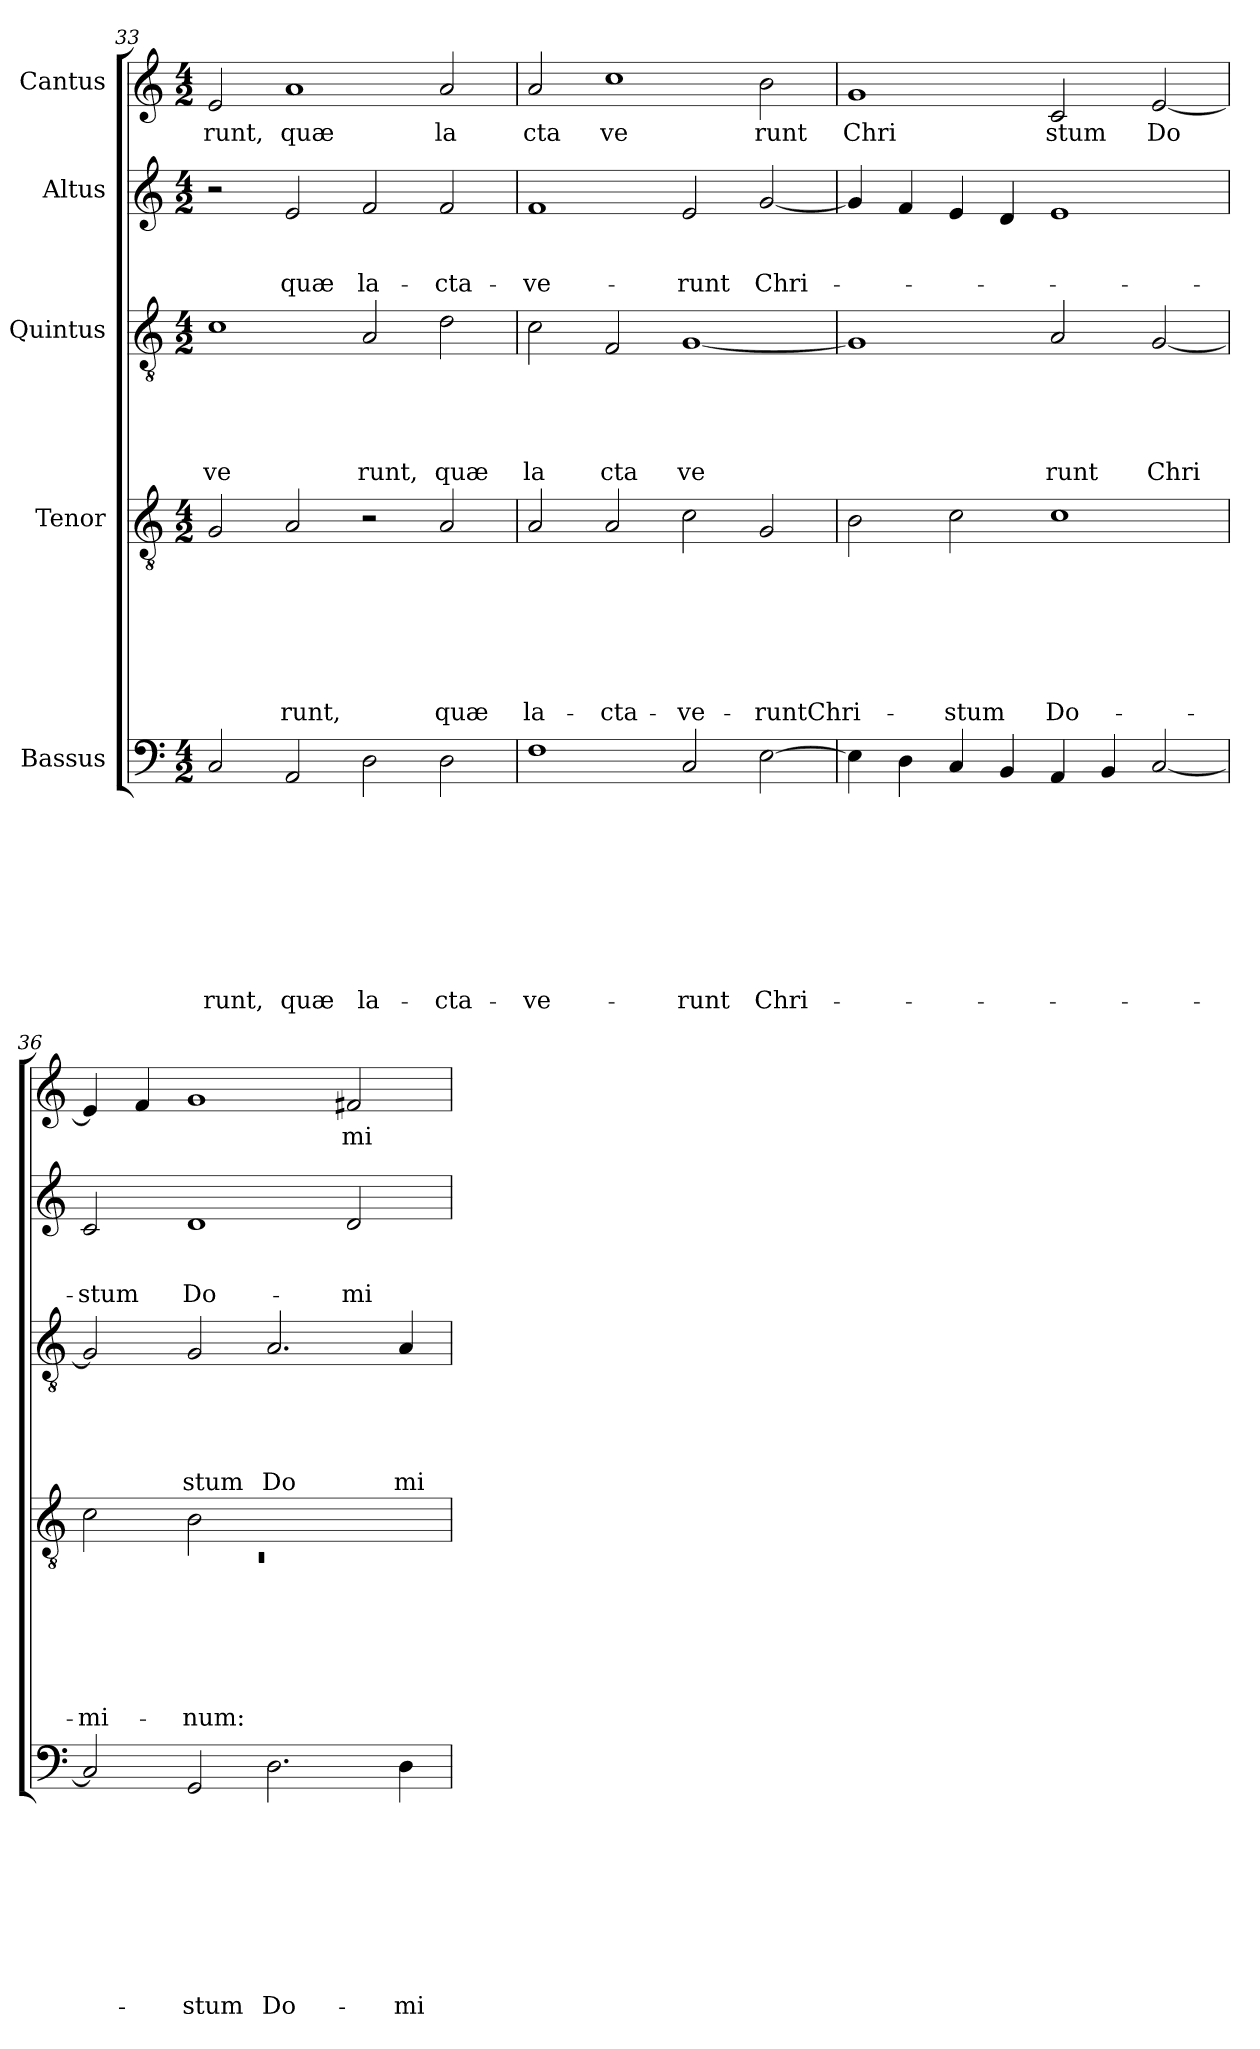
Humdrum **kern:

**kern	**text	**text	**text	**text	**text	**text	**text	**text	**text	**kern	**text	**text	**text	**text	**text	**text	**text	**kern	**text	**text	**text	**text	**text	**kern	**text	**text	**text	**kern	**text
*part5	*part5	*part5	*part5	*part5	*part5	*part5	*part5	*part5	*part5	*part4	*part4	*part4	*part4	*part4	*part4	*part4	*part4	*part3	*part3	*part3	*part3	*part3	*part3	*part2	*part2	*part2	*part2	*part1	*part1
*staff5	*staff5	*staff5	*staff5	*staff5	*staff5	*staff5	*staff5	*staff5	*staff5	*staff4	*staff4	*staff4	*staff4	*staff4	*staff4	*staff4	*staff4	*staff3	*staff3	*staff3	*staff3	*staff3	*staff3	*staff2	*staff2	*staff2	*staff2	*staff1	*staff1
*I"Bassus	*	*	*	*	*	*	*	*	*	*I"Tenor	*	*	*	*	*	*	*	*I"Quintus	*	*	*	*	*	*I"Altus	*	*	*	*I"Cantus	*
*clefF4	*	*	*	*	*	*	*	*	*	*clefGv2	*	*	*	*	*	*	*	*clefGv2	*	*	*	*	*	*clefG2	*	*	*	*clefG2	*
*k[]	*	*	*	*	*	*	*	*	*	*k[]	*	*	*	*	*	*	*	*k[]	*	*	*	*	*	*k[]	*	*	*	*k[]	*
*C:	*	*	*	*	*	*	*	*	*	*C:	*	*	*	*	*	*	*	*C:	*	*	*	*	*	*C:	*	*	*	*C:	*
*M4/2	*	*	*	*	*	*	*	*	*	*M4/2	*	*	*	*	*	*	*	*M4/2	*	*	*	*	*	*M4/2	*	*	*	*M4/2	*
=33	=33	=33	=33	=33	=33	=33	=33	=33	=33	=33	=33	=33	=33	=33	=33	=33	=33	=33	=33	=33	=33	=33	=33	=33	=33	=33	=33	=33	=33
!	!	!	!	!	!	!	!	!	!LO:LY:b	!	!	!	!	!	!	!	!	!	!	!	!	!	!LO:LY:b	!	!	!	!	!	!LO:LY:b
2C/	.	.	.	.	.	.	.	.	-runt,	2G/	.	.	.	.	.	.	.	1c	.	.	.	.	ve	2r	.	.	.	2e/	runt,
!	!	!	!	!	!	!	!	!	!LO:LY:b	!	!	!	!	!	!	!	!LO:LY:b	!	!	!	!	!	!	!	!	!	!LO:LY:b	!	!LO:LY:b
2AA/	.	.	.	.	.	.	.	.	quæ	2A/	.	.	.	.	.	.	-runt,	.	.	.	.	.	.	2e/	.	.	quæ	1a	quæ
!	!	!	!	!	!	!	!	!	!LO:LY:b	!	!	!	!	!	!	!	!	!	!	!	!	!	!LO:LY:b	!	!	!	!LO:LY:b	!	!
2D\	.	.	.	.	.	.	.	.	la-	2r	.	.	.	.	.	.	.	2A/	.	.	.	.	runt,	2f/	.	.	la-	.	.
!	!	!	!	!	!	!	!	!	!LO:LY:b	!	!	!	!	!	!	!	!LO:LY:b	!	!	!	!	!	!LO:LY:b	!	!	!	!LO:LY:b	!	!LO:LY:b
2D\	.	.	.	.	.	.	.	.	-cta-	2A/	.	.	.	.	.	.	quæ	2d\	.	.	.	.	quæ	2f/	.	.	-cta-	2a/	la
=34	=34	=34	=34	=34	=34	=34	=34	=34	=34	=34	=34	=34	=34	=34	=34	=34	=34	=34	=34	=34	=34	=34	=34	=34	=34	=34	=34	=34	=34
!	!	!	!	!	!	!	!	!	!LO:LY:b	!	!	!	!	!	!	!	!LO:LY:b	!	!	!	!	!	!LO:LY:b	!	!	!	!LO:LY:b	!	!LO:LY:b
1F	.	.	.	.	.	.	.	.	-ve-	2A/	.	.	.	.	.	.	la-	2c\	.	.	.	.	la	1f	.	.	-ve-	2a/	cta
!	!	!	!	!	!	!	!	!	!	!	!	!	!	!	!	!	!LO:LY:b	!	!	!	!	!	!LO:LY:b	!	!	!	!	!	!LO:LY:b
.	.	.	.	.	.	.	.	.	.	2A/	.	.	.	.	.	.	-cta-	2F/	.	.	.	.	cta	.	.	.	.	1cc	ve
!	!	!	!	!	!	!	!	!	!LO:LY:b	!	!	!	!	!	!	!	!LO:LY:b	!	!	!	!	!	!LO:LY:b	!	!	!	!LO:LY:b	!	!
2C/	.	.	.	.	.	.	.	.	-runt	2c\	.	.	.	.	.	.	-ve-	[<1G	.	.	.	.	ve	2e/	.	.	-runt	.	.
!	!	!	!	!	!	!	!	!	!LO:LY:b	!	!	!	!	!	!	!	!LO:LY:b	!	!	!	!	!	!	!	!	!	!LO:LY:b	!	!LO:LY:b
[>2E\	.	.	.	.	.	.	.	.	Chri-	2G/	.	.	.	.	.	.	-runtChri-	.	.	.	.	.	.	[<2g/	.	.	Chri-	2b\	runt
=35	=35	=35	=35	=35	=35	=35	=35	=35	=35	=35	=35	=35	=35	=35	=35	=35	=35	=35	=35	=35	=35	=35	=35	=35	=35	=35	=35	=35	=35
!	!	!	!	!	!	!	!	!	!	!	!	!	!	!	!	!	!	!	!	!	!	!	!	!	!	!	!	!	!LO:LY:b
4E\]	.	.	.	.	.	.	.	.	.	2B\	.	.	.	.	.	.	.	1G]	.	.	.	.	.	4g/]	.	.	.	1g	Chri
4D\	.	.	.	.	.	.	.	.	.	.	.	.	.	.	.	.	.	.	.	.	.	.	.	4f/	.	.	.	.	.
!	!	!	!	!	!	!	!	!	!	!	!	!	!	!	!	!	!LO:LY:b	!	!	!	!	!	!	!	!	!	!	!	!
4C/	.	.	.	.	.	.	.	.	.	2c\	.	.	.	.	.	.	-stum	.	.	.	.	.	.	4e/	.	.	.	.	.
4BB/	.	.	.	.	.	.	.	.	.	.	.	.	.	.	.	.	.	.	.	.	.	.	.	4d/	.	.	.	.	.
!	!	!	!	!	!	!	!	!	!	!	!	!	!	!	!	!	!LO:LY:b	!	!	!	!	!	!LO:LY:b	!	!	!	!	!	!LO:LY:b
4AA/	.	.	.	.	.	.	.	.	.	1c	.	.	.	.	.	.	Do-	2A/	.	.	.	.	runt	1e	.	.	.	2c/	stum
4BB/	.	.	.	.	.	.	.	.	.	.	.	.	.	.	.	.	.	.	.	.	.	.	.	.	.	.	.	.	.
!	!	!	!	!	!	!	!	!	!	!	!	!	!	!	!	!	!	!	!	!	!	!	!LO:LY:b	!	!	!	!	!	!LO:LY:b
[<2C/	.	.	.	.	.	.	.	.	.	.	.	.	.	.	.	.	.	[<2G/	.	.	.	.	Chri	.	.	.	.	[<2e/	Do
=36	=36	=36	=36	=36	=36	=36	=36	=36	=36	=36	=36	=36	=36	=36	=36	=36	=36	=36	=36	=36	=36	=36	=36	=36	=36	=36	=36	=36	=36
*	*	*	*	*	*	*	*	*	*	*^	*	*	*	*	*	*	*	*	*	*	*	*	*	*	*	*	*	*	*
!	!	!	!	!	!	!	!	!	!	!	!LO:N:vis=1	!	!	!	!	!	!	!LO:LY:b	!	!	!	!	!	!	!	!	!	!LO:LY:b	!	!
2C/]	.	.	.	.	.	.	.	.	.	2c\	0rC	.	.	.	.	.	.	-mi-	2G/]	.	.	.	.	.	2c/	.	.	-stum	4e/]	.
.	.	.	.	.	.	.	.	.	.	.	.	.	.	.	.	.	.	.	.	.	.	.	.	.	.	.	.	.	4f/	.
!	!	!	!	!	!	!	!	!	!LO:LY:b	!	!	!	!	!	!	!	!	!LO:LY:b	!	!	!	!	!	!LO:LY:b	!	!	!	!LO:LY:b	!	!
2GG/	.	.	.	.	.	.	.	.	-stum	2B\	.	.	.	.	.	.	.	-num:	2G/	.	.	.	.	stum	1d	.	.	Do-	1g	.
!	!	!	!	!	!	!	!	!	!LO:LY:b	!	!	!	!	!	!	!	!	!	!	!	!	!	!	!LO:LY:b	!	!	!	!	!	!
2.D\	.	.	.	.	.	.	.	.	Do-	1ryy	.	.	.	.	.	.	.	.	2.A/	.	.	.	.	Do	.	.	.	.	.	.
!	!	!	!	!	!	!	!	!	!	!	!	!	!	!	!	!	!	!	!	!	!	!	!	!	!	!	!	!LO:LY:b	!	!LO:LY:b
.	.	.	.	.	.	.	.	.	.	.	.	.	.	.	.	.	.	.	.	.	.	.	.	.	2d/	.	.	-mi-	2f#/	mi
!	!	!	!	!	!	!	!	!	!LO:LY:b	!	!	!	!	!	!	!	!	!	!	!	!	!	!	!LO:LY:b	!	!	!	!	!	!
4D\	.	.	.	.	.	.	.	.	-mi-	.	.	.	.	.	.	.	.	.	4A/	.	.	.	.	mi	.	.	.	.	.	.
*	*	*	*	*	*	*	*	*	*	*v	*v	*	*	*	*	*	*	*	*	*	*	*	*	*	*	*	*	*	*	*
=	=	=	=	=	=	=	=	=	=	=	=	=	=	=	=	=	=	=	=	=	=	=	=	=	=	=	=	=	=
*-	*-	*-	*-	*-	*-	*-	*-	*-	*-	*-	*-	*-	*-	*-	*-	*-	*-	*-	*-	*-	*-	*-	*-	*-	*-	*-	*-	*-	*-
